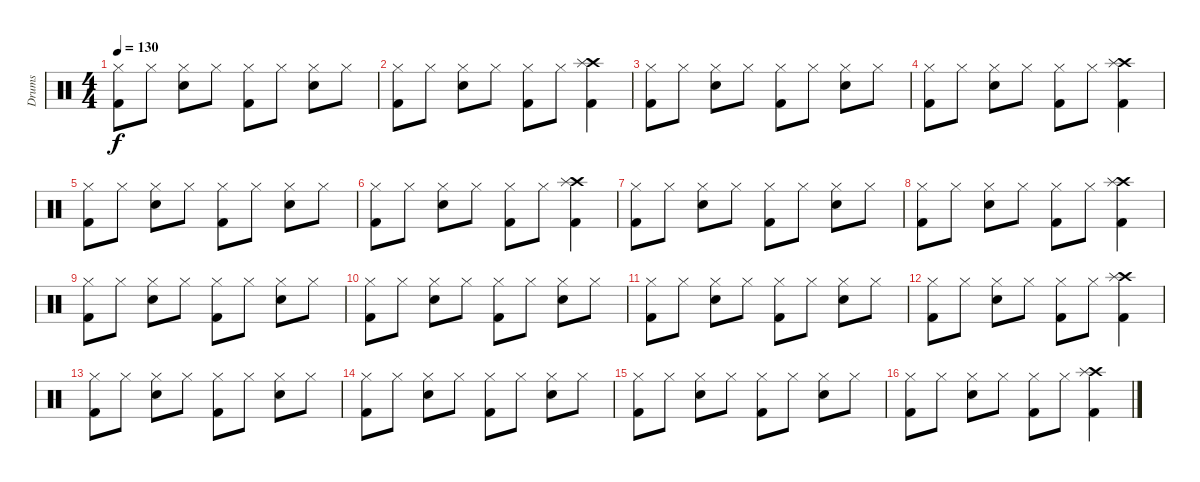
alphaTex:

\track ("Drums" "Drums") {instrument percussion}
\staff {score}
\articulation defaults
\ts (4 4)
\tempo 130
\clef neutral
\ks c
("Hi-Hat (closed)" "Kick (hit) 2").8{dy f} "Hi-Hat (closed)".8 ("Hi-Hat (closed)" "Snare (hit) 2").8 "Hi-Hat (closed)".8 ("Hi-Hat (closed)" "Kick (hit) 2").8 "Hi-Hat (closed)".8 ("Hi-Hat (closed)" "Snare (hit) 2").8 "Hi-Hat (closed)".8 |
("Hi-Hat (closed)" "Kick (hit) 2").8 "Hi-Hat (closed)".8 ("Hi-Hat (closed)" "Snare (hit) 2").8 "Hi-Hat (closed)".8 ("Hi-Hat (closed)" "Kick (hit) 2").8 "Hi-Hat (closed)".8 ("Crash high (hit)" "Splash (hit)" "Kick (hit) 2").4 |
("Hi-Hat (closed)" "Kick (hit) 2").8 "Hi-Hat (closed)".8 ("Hi-Hat (closed)" "Snare (hit) 2").8 "Hi-Hat (closed)".8 ("Hi-Hat (closed)" "Kick (hit) 2").8 "Hi-Hat (closed)".8 ("Hi-Hat (closed)" "Snare (hit) 2").8 "Hi-Hat (closed)".8 |
("Hi-Hat (closed)" "Kick (hit) 2").8 "Hi-Hat (closed)".8 ("Hi-Hat (closed)" "Snare (hit) 2").8 "Hi-Hat (closed)".8 ("Hi-Hat (closed)" "Kick (hit) 2").8 "Hi-Hat (closed)".8 ("Crash high (hit)" "Splash (hit)" "Kick (hit) 2").4 |
("Hi-Hat (closed)" "Kick (hit) 2").8 "Hi-Hat (closed)".8 ("Hi-Hat (closed)" "Snare (hit) 2").8 "Hi-Hat (closed)".8 ("Hi-Hat (closed)" "Kick (hit) 2").8 "Hi-Hat (closed)".8 ("Hi-Hat (closed)" "Snare (hit) 2").8 "Hi-Hat (closed)".8 |
("Hi-Hat (closed)" "Kick (hit) 2").8 "Hi-Hat (closed)".8 ("Hi-Hat (closed)" "Snare (hit) 2").8 "Hi-Hat (closed)".8 ("Hi-Hat (closed)" "Kick (hit) 2").8 "Hi-Hat (closed)".8 ("Crash high (hit)" "Splash (hit)" "Kick (hit) 2").4 |
("Hi-Hat (closed)" "Kick (hit) 2").8 "Hi-Hat (closed)".8 ("Hi-Hat (closed)" "Snare (hit) 2").8 "Hi-Hat (closed)".8 ("Hi-Hat (closed)" "Kick (hit) 2").8 "Hi-Hat (closed)".8 ("Hi-Hat (closed)" "Snare (hit) 2").8 "Hi-Hat (closed)".8 |
("Hi-Hat (closed)" "Kick (hit) 2").8 "Hi-Hat (closed)".8 ("Hi-Hat (closed)" "Snare (hit) 2").8 "Hi-Hat (closed)".8 ("Hi-Hat (closed)" "Kick (hit) 2").8 "Hi-Hat (closed)".8 ("Crash high (hit)" "Splash (hit)" "Kick (hit) 2").4 |
("Hi-Hat (closed)" "Kick (hit) 2").8 "Hi-Hat (closed)".8 ("Hi-Hat (closed)" "Snare (hit) 2").8 "Hi-Hat (closed)".8 ("Hi-Hat (closed)" "Kick (hit) 2").8 "Hi-Hat (closed)".8 ("Hi-Hat (closed)" "Snare (hit) 2").8 "Hi-Hat (closed)".8 |
("Hi-Hat (closed)" "Kick (hit) 2").8 "Hi-Hat (closed)".8 ("Hi-Hat (closed)" "Snare (hit) 2").8 "Hi-Hat (closed)".8 ("Hi-Hat (closed)" "Kick (hit) 2").8 "Hi-Hat (closed)".8 ("Hi-Hat (closed)" "Snare (hit) 2").8 "Hi-Hat (closed)".8 |
("Hi-Hat (closed)" "Kick (hit) 2").8 "Hi-Hat (closed)".8 ("Hi-Hat (closed)" "Snare (hit) 2").8 "Hi-Hat (closed)".8 ("Hi-Hat (closed)" "Kick (hit) 2").8 "Hi-Hat (closed)".8 ("Hi-Hat (closed)" "Snare (hit) 2").8 "Hi-Hat (closed)".8 |
("Hi-Hat (closed)" "Kick (hit) 2").8 "Hi-Hat (closed)".8 ("Hi-Hat (closed)" "Snare (hit) 2").8 "Hi-Hat (closed)".8 ("Hi-Hat (closed)" "Kick (hit) 2").8 "Hi-Hat (closed)".8 ("Crash high (hit)" "Splash (hit)" "Kick (hit) 2").4 |
("Hi-Hat (closed)" "Kick (hit) 2").8 "Hi-Hat (closed)".8 ("Hi-Hat (closed)" "Snare (hit) 2").8 "Hi-Hat (closed)".8 ("Hi-Hat (closed)" "Kick (hit) 2").8 "Hi-Hat (closed)".8 ("Hi-Hat (closed)" "Snare (hit) 2").8 "Hi-Hat (closed)".8 |
("Hi-Hat (closed)" "Kick (hit) 2").8 "Hi-Hat (closed)".8 ("Hi-Hat (closed)" "Snare (hit) 2").8 "Hi-Hat (closed)".8 ("Hi-Hat (closed)" "Kick (hit) 2").8 "Hi-Hat (closed)".8 ("Hi-Hat (closed)" "Snare (hit) 2").8 "Hi-Hat (closed)".8 |
("Hi-Hat (closed)" "Kick (hit) 2").8 "Hi-Hat (closed)".8 ("Hi-Hat (closed)" "Snare (hit) 2").8 "Hi-Hat (closed)".8 ("Hi-Hat (closed)" "Kick (hit) 2").8 "Hi-Hat (closed)".8 ("Hi-Hat (closed)" "Snare (hit) 2").8 "Hi-Hat (closed)".8 |
("Hi-Hat (closed)" "Kick (hit) 2").8 "Hi-Hat (closed)".8 ("Hi-Hat (closed)" "Snare (hit) 2").8 "Hi-Hat (closed)".8 ("Hi-Hat (closed)" "Kick (hit) 2").8 "Hi-Hat (closed)".8 ("Crash high (hit)" "Splash (hit)" "Kick (hit) 2").4
